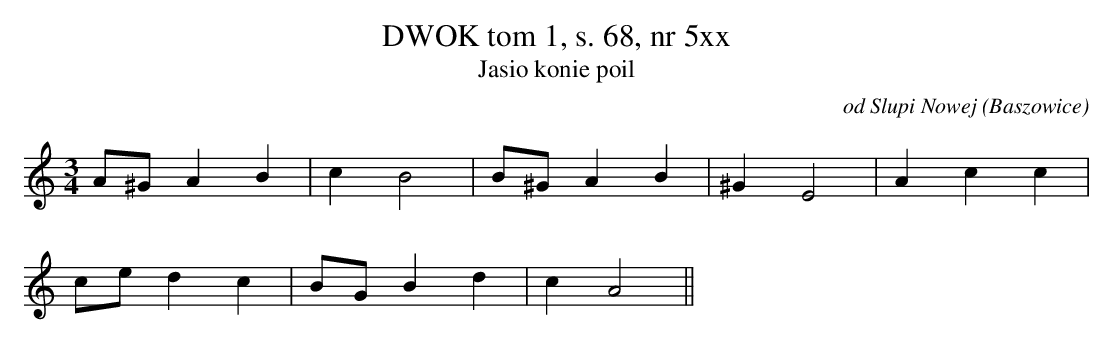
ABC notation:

X:1
T: DWOK tom 1, s. 68, nr 5xx
T: Jasio konie poil
O: od Slupi Nowej (Baszowice)
M: 3/4
L: 1/8
K: C
A^GA2B2 | c2B4 | B^GA2B2 | ^G2E4 | A2c2c2 |
ced2c2 | BGB2d2 | c2A4||
